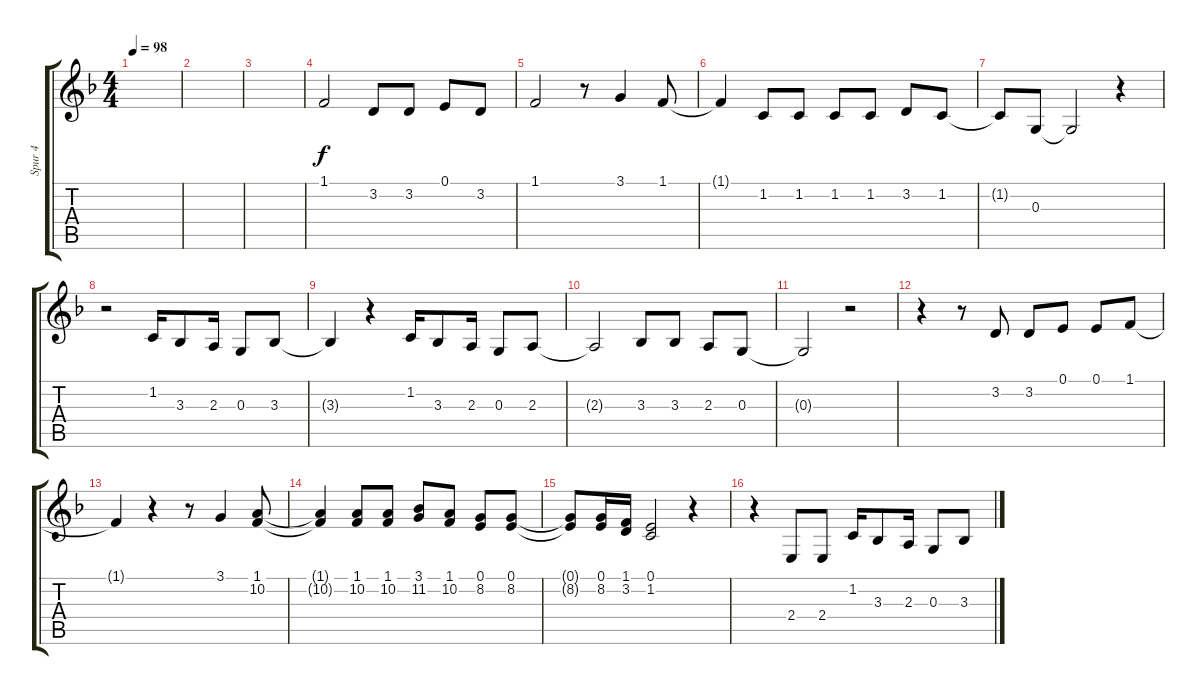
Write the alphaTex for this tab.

\track ("Spur 4" "Spur 4") {instrument baritonesax}
\staff {score tabs}
\tuning (E4 B3 G3 D3 A2 E2) {hide}
\ts (4 4)
\tempo 98
\clef g2
\ks dminor
|
|
|
1.1.2 3.2.8 3.2.8 0.1.8 3.2.8 |
1.1.2 r.8 3.1.4 1.1.8 |
1.1{t}.4 1.2.8 1.2.8 1.2.8 1.2.8 3.2.8 1.2.8 |
1.2{t}.8 0.3.8 0.3{t}.2 r.4 |
r.2 1.2.16 3.3.8 2.3.16 0.3.8 3.3.8 |
3.3{t}.4 r.4 1.2.16 3.3.8 2.3.16 0.3.8 2.3.8 |
2.3{t}.2 3.3.8 3.3.8 2.3.8 0.3.8 |
0.3{t}.2 r.2 |
r.4 r.8 3.2.8 3.2.8 0.1.8 0.1.8 1.1.8 |
1.1{t}.4 r.4 r.8 3.1.4 (1.1 10.2).8 |
(1.1{t} 10.2{t}).4 (1.1 10.2).8 (1.1 10.2).8 (3.1 11.2).8 (1.1 10.2).8 (0.1 8.2).8 (0.1 8.2).8 |
(0.1{t} 8.2{t}).8 (0.1 8.2).16 (1.1 3.2).16 (0.1 1.2).2 r.4 |
r.4 2.4.8 2.4.8 1.2.16 3.3.8 2.3.16 0.3.8 3.3.8
